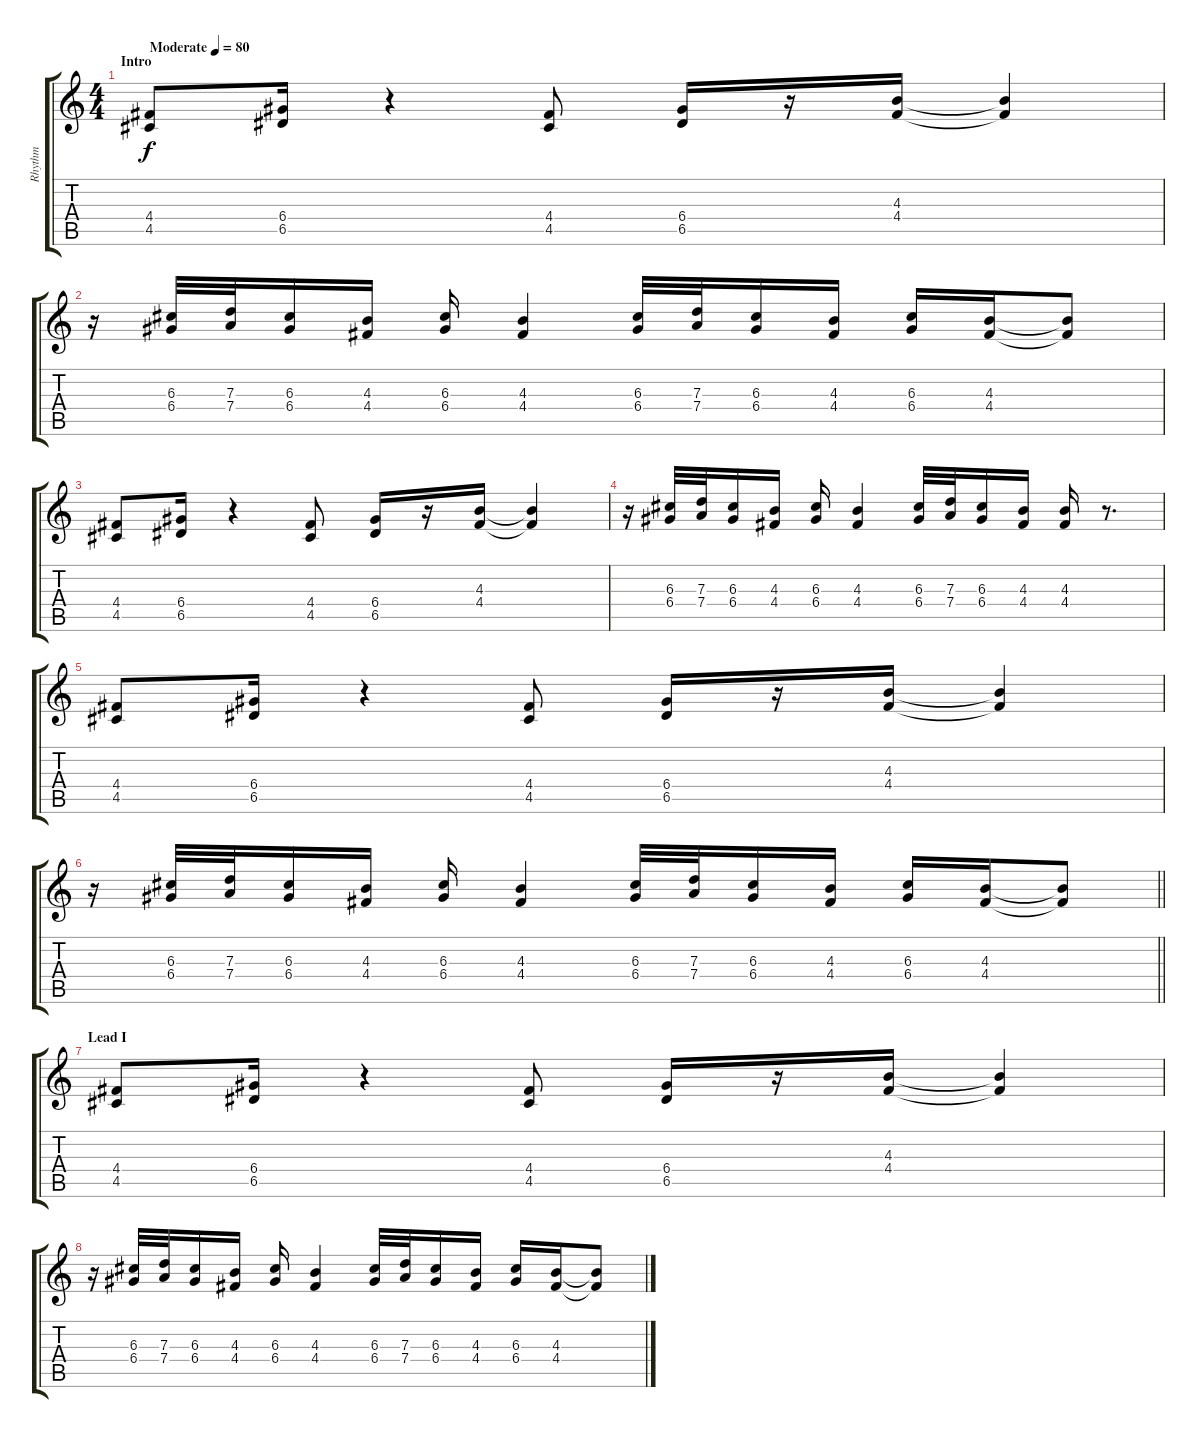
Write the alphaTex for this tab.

\track ("Rhythm" "Rhythm") {instrument distortionguitar}
\staff {score tabs}
\tuning (E4 B3 G3 D3 A2 E2) {hide}
\ts (4 4)
\section ("" "Intro")
\tempo (80 "Moderate")
\clef g2
\ks c
(4.4 4.5).8{dy f volume 6 balance 8 instrument distortionguitar} (6.4 6.5).16 r.4 (4.4 4.5).8 (6.4 6.5).16 r.16 (4.3 4.4).16 (4.3{t} 4.4{t}).4 |
r.16 (6.3 6.4).32 (7.3 7.4).32 (6.3 6.4).16 (4.3 4.4).16 (6.3 6.4).16 (4.3 4.4).4 (6.3 6.4).32 (7.3 7.4).32 (6.3 6.4).16 (4.3 4.4).16 (6.3 6.4).16 (4.3 4.4).16 (4.3{t} 4.4{t}).8 |
(4.4 4.5).8 (6.4 6.5).16 r.4 (4.4 4.5).8 (6.4 6.5).16 r.16 (4.3 4.4).16 (4.3{t} 4.4{t}).4 |
r.16 (6.3 6.4).32 (7.3 7.4).32 (6.3 6.4).16 (4.3 4.4).16 (6.3 6.4).16 (4.3 4.4).4 (6.3 6.4).32 (7.3 7.4).32 (6.3 6.4).16 (4.3 4.4).16 (4.3 4.4).16 r.8{d} |
(4.4 4.5).8{volume 11 balance 0} (6.4 6.5).16 r.4 (4.4 4.5).8 (6.4 6.5).16 r.16 (4.3 4.4).16 (4.3{t} 4.4{t}).4 |
\barLineRight lightlight
r.16 (6.3 6.4).32 (7.3 7.4).32 (6.3 6.4).16 (4.3 4.4).16 (6.3 6.4).16 (4.3 4.4).4 (6.3 6.4).32 (7.3 7.4).32 (6.3 6.4).16 (4.3 4.4).16 (6.3 6.4).16 (4.3 4.4).16 (4.3{t} 4.4{t}).8 |
\section ("" "Lead I")
(4.4 4.5).8 (6.4 6.5).16 r.4 (4.4 4.5).8 (6.4 6.5).16 r.16 (4.3 4.4).16 (4.3{t} 4.4{t}).4 |
r.16 (6.3 6.4).32 (7.3 7.4).32 (6.3 6.4).16 (4.3 4.4).16 (6.3 6.4).16 (4.3 4.4).4 (6.3 6.4).32 (7.3 7.4).32 (6.3 6.4).16 (4.3 4.4).16 (6.3 6.4).16 (4.3 4.4).16 (4.3{t} 4.4{t}).8
